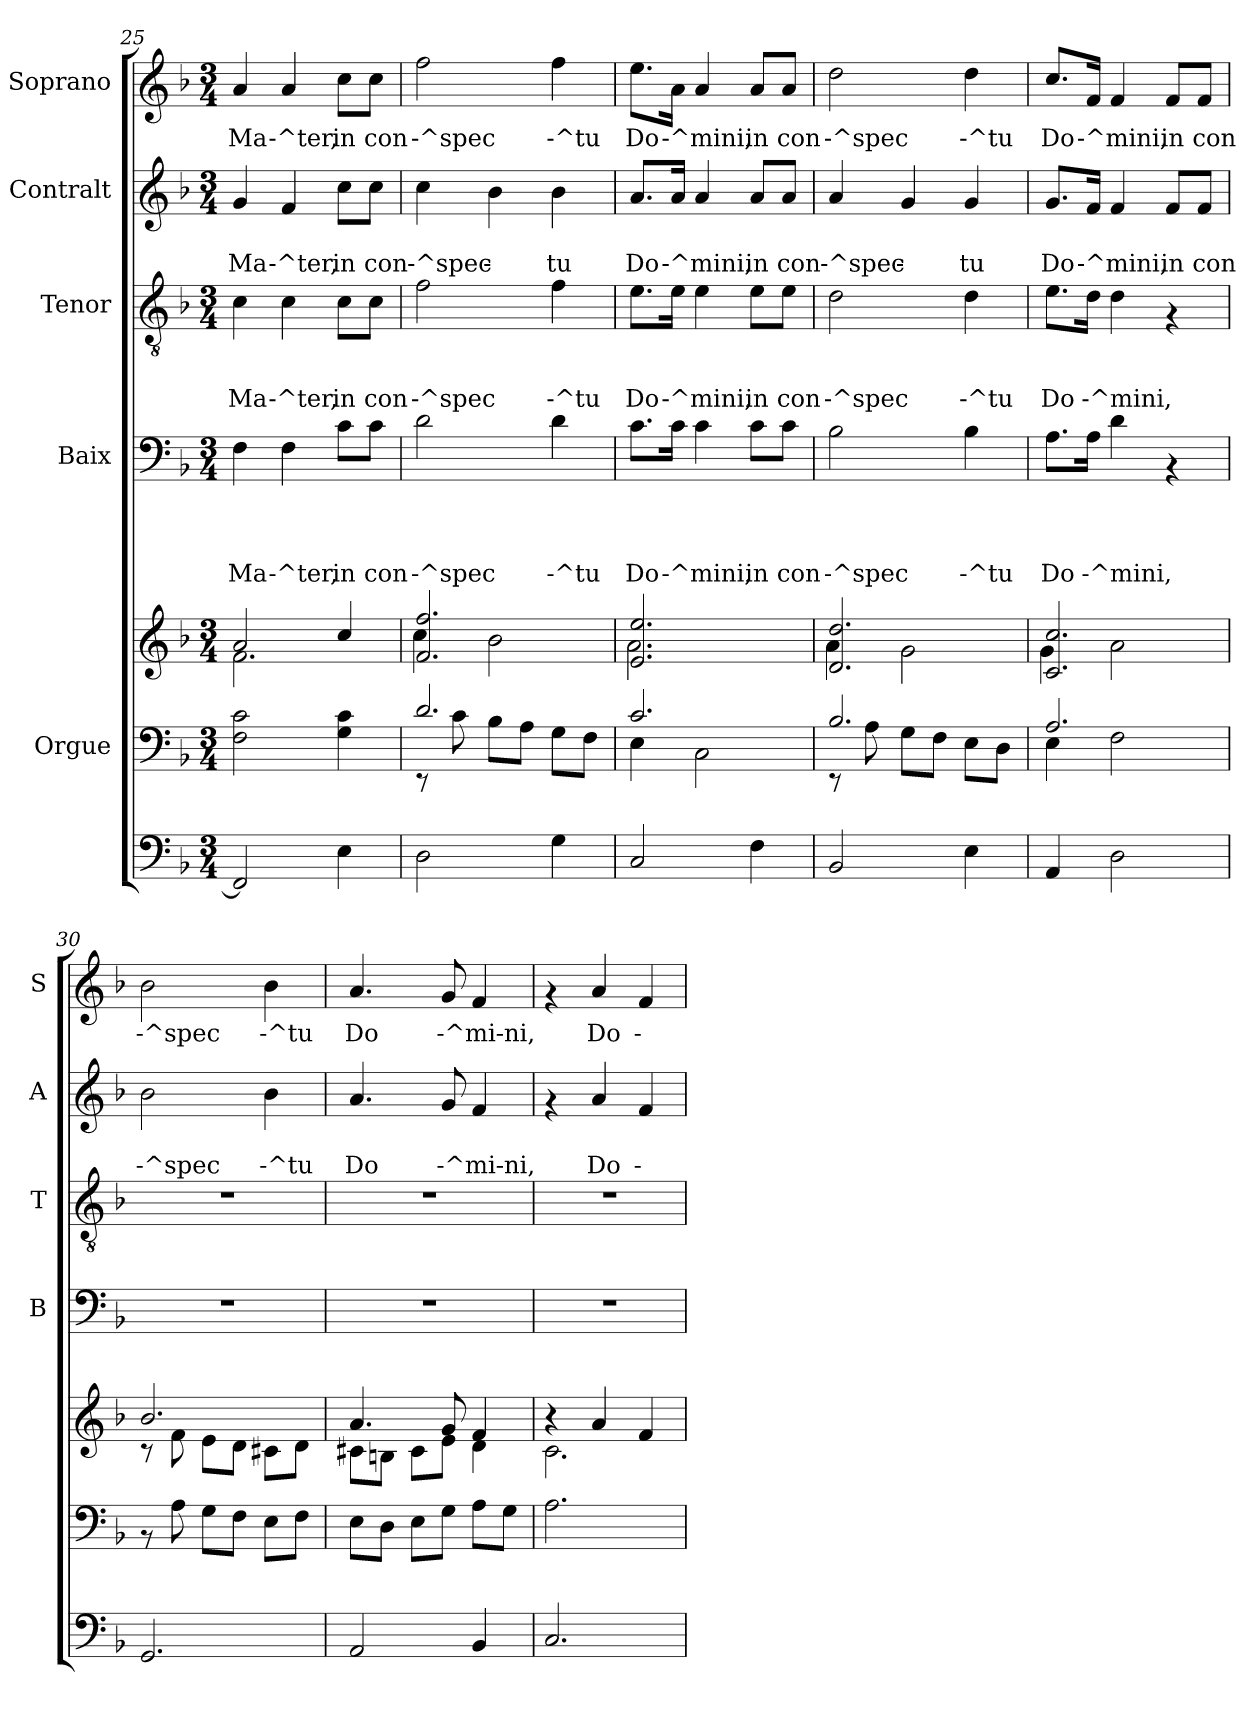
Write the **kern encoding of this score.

**kern	**kern	**kern	**kern	**text	**text	**text	**text	**kern	**text	**text	**text	**kern	**text	**text	**kern	**text
*part6	*part5	*part5	*part4	*part4	*part4	*part4	*part4	*part3	*part3	*part3	*part3	*part2	*part2	*part2	*part1	*part1
*staff7	*staff6	*staff5	*staff4	*staff4	*staff4	*staff4	*staff4	*staff3	*staff3	*staff3	*staff3	*staff2	*staff2	*staff2	*staff1	*staff1
*	*I"Orgue	*	*I"Baix	*	*	*	*	*I"Tenor	*	*	*	*I"Contralt	*	*	*I"Soprano	*
*	*	*	*I'B	*	*	*	*	*I'T	*	*	*	*I'A	*	*	*I'S	*
*clefF4	*clefF4	*clefG2	*clefF4	*	*	*	*	*clefGv2	*	*	*	*clefG2	*	*	*clefG2	*
*k[b-]	*k[b-]	*k[b-]	*k[b-]	*	*	*	*	*k[b-]	*	*	*	*k[b-]	*	*	*k[b-]	*
*F:	*F:	*F:	*F:	*	*	*	*	*F:	*	*	*	*F:	*	*	*F:	*
*M3/4	*M3/4	*M3/4	*M3/4	*	*	*	*	*M3/4	*	*	*	*M3/4	*	*	*M3/4	*
=25	=25	=25	=25	=25	=25	=25	=25	=25	=25	=25	=25	=25	=25	=25	=25	=25
*	*	*^	*	*	*	*	*	*	*	*	*	*	*	*	*	*
!	!	!	!	!	!	!	!	!LO:LY:b	!	!	!	!LO:LY:b	!	!	!LO:LY:b	!	!LO:LY:b
2FF/]	2F\ 2c\	2a/	2.f\	4F\	.	.	.	Ma	4c\	.	.	Ma	4g/	.	Ma	4a/	Ma
!	!	!	!	!	!	!	!	!LO:LY:b	!	!	!	!LO:LY:b	!	!	!LO:LY:b	!	!LO:LY:b
.	.	.	.	4F\	.	.	.	‐^ter,	4c\	.	.	‐^ter,	4f/	.	‐^ter,	4a/	‐^ter,
!	!	!	!	!	!	!	!	!LO:LY:b	!	!	!	!LO:LY:b	!	!	!LO:LY:b	!	!LO:LY:b
4E\	4G\ 4c\	4cc/	.	8c\L	.	.	.	in	8c\L	.	.	in	8cc\L	.	in	8cc\L	in
!	!	!	!	!	!	!	!	!LO:LY:b	!	!	!	!LO:LY:b	!	!	!LO:LY:b	!	!LO:LY:b
.	.	.	.	8c\J	.	.	.	con	8c\J	.	.	con	8cc\J	.	con	8cc\J	con
=26	=26	=26	=26	=26	=26	=26	=26	=26	=26	=26	=26	=26	=26	=26	=26	=26	=26
*	*^	*	*	*	*	*	*	*	*	*	*	*	*	*	*	*	*
!	!	!	!	!	!	!	!	!	!LO:LY:b	!	!	!	!LO:LY:b	!	!	!LO:LY:b	!	!LO:LY:b
2D\	2.d/	8rEE	2.f/ 2.ff/	4cc\	2d\	.	.	.	‐^spec	2f\	.	.	‐^spec	4cc\	.	‐^spec	2ff\	‐^spec
.	.	8c\	.	.	.	.	.	.	.	.	.	.	.	.	.	.	.	.
!	!	!	!	!	!	!	!	!	!	!	!	!	!	!	!	!LO:LY:b	!	!
.	.	8B-\L	.	2b-\	.	.	.	.	.	.	.	.	.	4b-\	.	‐	.	.
.	.	8A\J	.	.	.	.	.	.	.	.	.	.	.	.	.	.	.	.
!	!	!	!	!	!	!	!	!	!LO:LY:b	!	!	!	!LO:LY:b	!	!	!LO:LY:b	!	!LO:LY:b
4G\	.	8G\L	.	.	4d\	.	.	.	‐^tu	4f\	.	.	‐^tu	4b-\	.	tu	4ff\	‐^tu
.	.	8F\J	.	.	.	.	.	.	.	.	.	.	.	.	.	.	.	.
=27	=27	=27	=27	=27	=27	=27	=27	=27	=27	=27	=27	=27	=27	=27	=27	=27	=27	=27
!	!	!	!	!	!	!	!	!	!LO:LY:b	!	!	!	!LO:LY:b	!	!	!LO:LY:b	!	!LO:LY:b
2C/	2.c/	4E\	2.e/ 2.ee/	2.a\	8.c\L	.	.	.	Do	8.e\L	.	.	Do	8.a/L	.	Do	8.ee\L	Do
!	!	!	!	!	!	!	!	!	!LO:LY:b	!	!	!	!LO:LY:b	!	!	!LO:LY:b	!	!LO:LY:b
.	.	.	.	.	16c\Jk	.	.	.	‐^mini,	16e\Jk	.	.	‐^mini,	16a/Jk	.	‐^mini,	16a\Jk	‐^mini,
.	.	2C\	.	.	4c\	.	.	.	.	4e\	.	.	.	4a/	.	.	4a/	.
!	!	!	!	!	!	!	!	!	!LO:LY:b	!	!	!	!LO:LY:b	!	!	!LO:LY:b	!	!LO:LY:b
4F\	.	.	.	.	8c\L	.	.	.	in	8e\L	.	.	in	8a/L	.	in	8a/L	in
!	!	!	!	!	!	!	!	!	!LO:LY:b	!	!	!	!LO:LY:b	!	!	!LO:LY:b	!	!LO:LY:b
.	.	.	.	.	8c\J	.	.	.	con	8e\J	.	.	con	8a/J	.	con	8a/J	con
=28	=28	=28	=28	=28	=28	=28	=28	=28	=28	=28	=28	=28	=28	=28	=28	=28	=28	=28
!	!	!	!	!	!	!	!	!	!LO:LY:b	!	!	!	!LO:LY:b	!	!	!LO:LY:b	!	!LO:LY:b
2BB-/	2.B-/	8rEE	2.d/ 2.dd/	4a\	2B-\	.	.	.	‐^spec	2d\	.	.	‐^spec	4a/	.	‐^spec	2dd\	‐^spec
.	.	8A\	.	.	.	.	.	.	.	.	.	.	.	.	.	.	.	.
!	!	!	!	!	!	!	!	!	!	!	!	!	!	!	!	!LO:LY:b	!	!
.	.	8G\L	.	2g\	.	.	.	.	.	.	.	.	.	4g/	.	‐	.	.
.	.	8F\J	.	.	.	.	.	.	.	.	.	.	.	.	.	.	.	.
!	!	!	!	!	!	!	!	!	!LO:LY:b	!	!	!	!LO:LY:b	!	!	!LO:LY:b	!	!LO:LY:b
4E\	.	8E\L	.	.	4B-\	.	.	.	‐^tu	4d\	.	.	‐^tu	4g/	.	tu	4dd\	‐^tu
.	.	8D\J	.	.	.	.	.	.	.	.	.	.	.	.	.	.	.	.
!!LO:PB:g=z
=29	=29	=29	=29	=29	=29	=29	=29	=29	=29	=29	=29	=29	=29	=29	=29	=29	=29	=29
!	!	!	!	!	!	!	!	!	!LO:LY:b	!	!	!	!LO:LY:b	!	!	!LO:LY:b	!	!LO:LY:b
4AA/	2.A/	4E\	2.c/ 2.cc/	4g\	8.A\L	.	.	.	Do	8.e\L	.	.	Do	8.g/L	.	Do	8.cc/L	Do
!	!	!	!	!	!	!	!	!	!LO:LY:b	!	!	!	!LO:LY:b	!	!	!LO:LY:b	!	!LO:LY:b
.	.	.	.	.	16A\Jk	.	.	.	‐^mini,	16d\Jk	.	.	‐^mini,	16f/Jk	.	‐^mini,	16f/Jk	‐^mini,
2D\	.	2F\	.	2a\	4d\	.	.	.	.	4d\	.	.	.	4f/	.	.	4f/	.
!	!	!	!	!	!	!	!	!	!	!	!	!	!	!	!	!LO:LY:b	!	!LO:LY:b
.	.	.	.	.	4rAA	.	.	.	.	4rF	.	.	.	8f/L	.	in	8f/L	in
!	!	!	!	!	!	!	!	!	!	!	!	!	!	!	!	!LO:LY:b	!	!LO:LY:b
.	.	.	.	.	.	.	.	.	.	.	.	.	.	8f/J	.	con	8f/J	con
*	*v	*v	*	*	*	*	*	*	*	*	*	*	*	*	*	*	*	*
=30	=30	=30	=30	=30	=30	=30	=30	=30	=30	=30	=30	=30	=30	=30	=30	=30	=30
!	!	!	!	!	!	!	!	!	!	!	!	!	!	!	!LO:LY:b	!	!LO:LY:b
2.GG/	8rAA	2.b-/	8rc	2.r	.	.	.	.	2.r	.	.	.	2b-\	.	‐^spec	2b-\	‐^spec
.	8A\	.	8f\	.	.	.	.	.	.	.	.	.	.	.	.	.	.
.	8G\L	.	8e\L	.	.	.	.	.	.	.	.	.	.	.	.	.	.
.	8F\J	.	8d\J	.	.	.	.	.	.	.	.	.	.	.	.	.	.
!	!	!	!	!	!	!	!	!	!	!	!	!	!	!	!LO:LY:b	!	!LO:LY:b
.	8E\L	.	8c#X\L	.	.	.	.	.	.	.	.	.	4b-\	.	‐^tu	4b-\	‐^tu
.	8F\J	.	8d\J	.	.	.	.	.	.	.	.	.	.	.	.	.	.
=31	=31	=31	=31	=31	=31	=31	=31	=31	=31	=31	=31	=31	=31	=31	=31	=31	=31
!	!	!	!	!	!	!	!	!	!	!	!	!	!	!	!LO:LY:b	!	!LO:LY:b
2AA/	8E\L	4.a/	8c#X\L	2.r	.	.	.	.	2.r	.	.	.	4.a/	.	Do	4.a/	Do
.	8D\J	.	8Bn\J	.	.	.	.	.	.	.	.	.	.	.	.	.	.
.	8E\L	.	8c#\L	.	.	.	.	.	.	.	.	.	.	.	.	.	.
!	!	!	!	!	!	!	!	!	!	!	!	!	!	!	!LO:LY:b	!	!LO:LY:b
.	8G\J	8g/	8e\J	.	.	.	.	.	.	.	.	.	8g/	.	‐^mi‐ni,	8g/	‐^mi‐ni,
4BB-/	8A\L	4f/	4d\	.	.	.	.	.	.	.	.	.	4f/	.	.	4f/	.
.	8G\J	.	.	.	.	.	.	.	.	.	.	.	.	.	.	.	.
=32	=32	=32	=32	=32	=32	=32	=32	=32	=32	=32	=32	=32	=32	=32	=32	=32	=32
2.C/	2.A\	4ra	2.c\	2.r	.	.	.	.	2.r	.	.	.	4rf	.	.	4rf	.
!	!	!	!	!	!	!	!	!	!	!	!	!	!	!	!LO:LY:b	!	!LO:LY:b
.	.	4a/	.	.	.	.	.	.	.	.	.	.	4a/	.	Do	4a/	Do
!	!	!	!	!	!	!	!	!	!	!	!	!	!	!	!LO:LY:b	!	!LO:LY:b
.	.	4f/	.	.	.	.	.	.	.	.	.	.	4f/	.	‐	4f/	‐
*	*	*v	*v	*	*	*	*	*	*	*	*	*	*	*	*	*	*
=	=	=	=	=	=	=	=	=	=	=	=	=	=	=	=	=
*-	*-	*-	*-	*-	*-	*-	*-	*-	*-	*-	*-	*-	*-	*-	*-	*-
